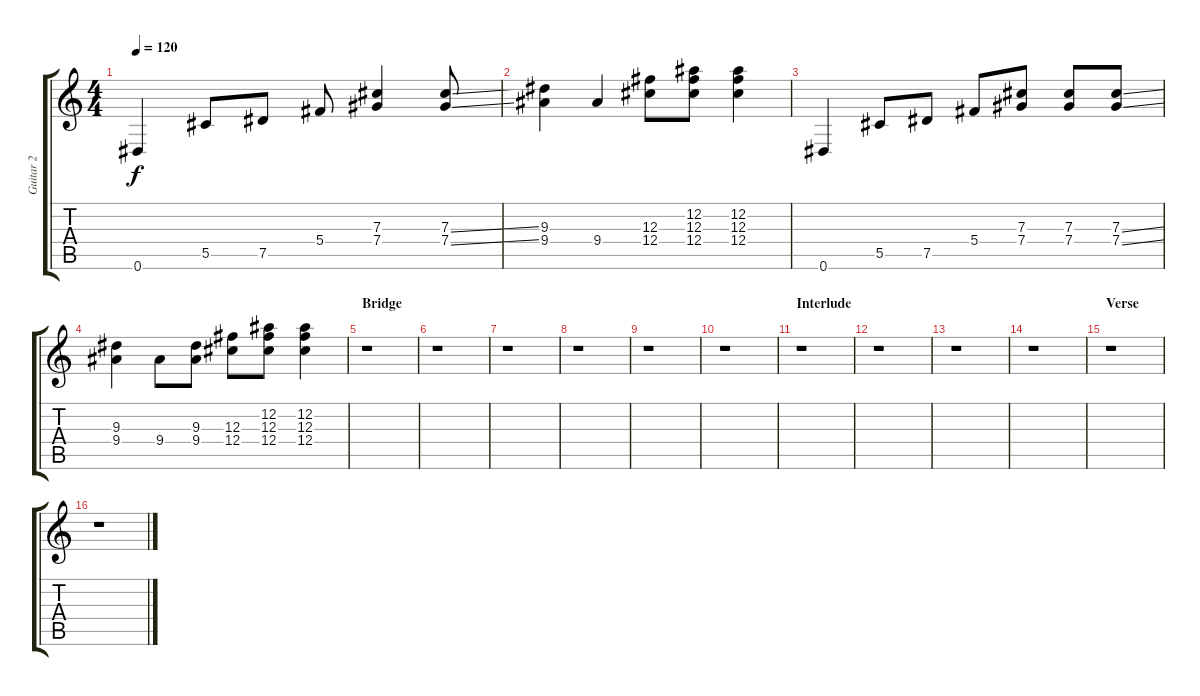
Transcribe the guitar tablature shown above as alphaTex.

\track ("Guitar 2" "Guitar 2") {instrument acousticguitarsteel}
\staff {score tabs}
\tuning (Eb4 Bb3 Gb3 Db3 Ab2 Eb2) {hide}
\ts (4 4)
\tempo 120
\clef g2
\ks c
0.6.4{dy f} 5.5.8 7.5.8 5.4.8 (7.3 7.4).4 (7.3{ss} 7.4{ss}).8 |
(9.3 9.4).4 9.4.4 (12.3 12.4).8 (12.2 12.3 12.4).8 (12.2 12.3 12.4).4 |
0.6.4 5.5.8 7.5.8 5.4.8 (7.3 7.4).8 (7.3 7.4).8 (7.3{ss} 7.4{ss}).8 |
(9.3 9.4).4 9.4.8 (9.3 9.4).8 (12.3 12.4).8 (12.2 12.3 12.4).8 (12.2 12.3 12.4).4 |
\section ("" "Bridge")
r.1 |
r.1 |
r.1 |
r.1 |
r.1 |
r.1 |
\section ("" "Interlude")
r.1 |
r.1 |
r.1 |
r.1 |
\section ("" "Verse")
r.1 |
r.1
